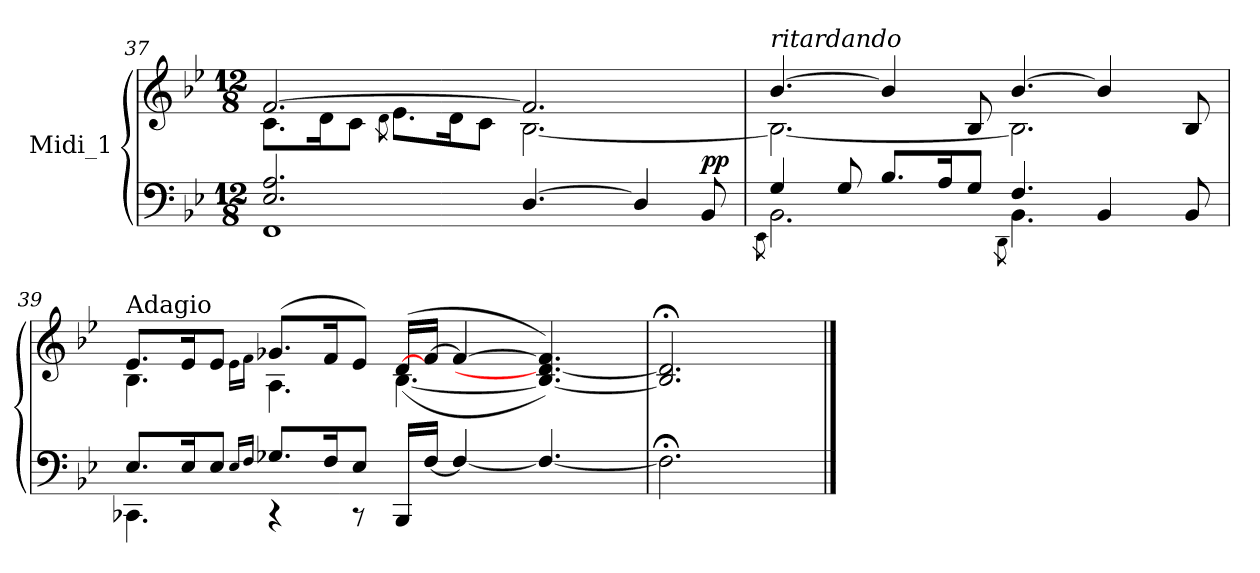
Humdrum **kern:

**kern	**kern	**dynam
*part1	*part1	*part1
*staff2	*staff1	*staff1/2
*I"Midi_1	*	*
!!LO:LB:g=z
*clefF4	*clefG2	*
*k[b-e-]	*k[b-e-]	*
*B-:	*B-:	*
*M12/8	*M12/8	*
=37	=37	=37
*^	*^	*
2.E-/ 2.A/	1FF	[2.f/	8.c\L	.
.	.	.	16d\K	.
.	.	.	8c\J	.
.	.	.	8qd\	.
.	.	.	8.e-\L	.
.	.	.	16d\K	.
.	.	.	8c\J	.
[4.D/	.	2.f/]	[2.B-\	.
.	2ryy	.	.	.
4D/]	.	.	.	.
!	!	!	!	!LO:DY:a=2
8BB-/	.	.	.	pp
=38	=38	=38	=38	=38
.	8qEE-\	.	.	.
!	!	!LO:TX:a:i:t=ritardando	!	!
4G/	2.BB-\	[4.b-/	2.B-\_	.
8G/	.	.	.	.
8.B-/L	.	4b-/]	.	.
16A/K	.	.	.	.
8G/J	.	8B-/	.	.
.	8qDD\	.	.	.
4.F/	4.BB-\	[4.b-/	2.B-\]	.
4BB-/	8ryy	4b-/]	.	.
.	4ryy	.	.	.
(>8BB-/	.	8B-/	.	.
!!LO:LB:g=z	!!
=39	=39	=39	=39	=39
!	!	!LO:TX:a:t=Adagio	!	!
8.E-/L	4.CC-X\	8.e-/L)	4.B-\	.
16E-/K	.	16e-/K	.	.
8E-/J	.	8e-/J	.	.
16qE-/LL	.	.	16qe-\LL	.
16qF/JJ	.	.	16qf\JJ	.
8.G-X/L	4r	(>8.g-X/L	4.A\	.
16F/K	.	16f/K	.	.
8E-/J	8r	8e-/J)	.	.
16BBB-/LL	4ryy	(>(>[16d/LL	[4.B-\	.
[16F/JJ	.	[16f/JJ	.	.
4F/_	.	4f/_	.	.
.	2ryy	.	.	.
4.F/_	.	4.B-/_ 4.d/_ 4.f/]))	8ryy	.
.	.	.	4ryy	.
=40	=40	=40	=40	=40
2.F;\]	2ryy	2.B-/];< 2.d/];<	2ryy	.
.	4ryy	.	4ryy	.
*v	*v	*	*	*
*	*v	*v	*
==	==	==
*-	*-	*-
